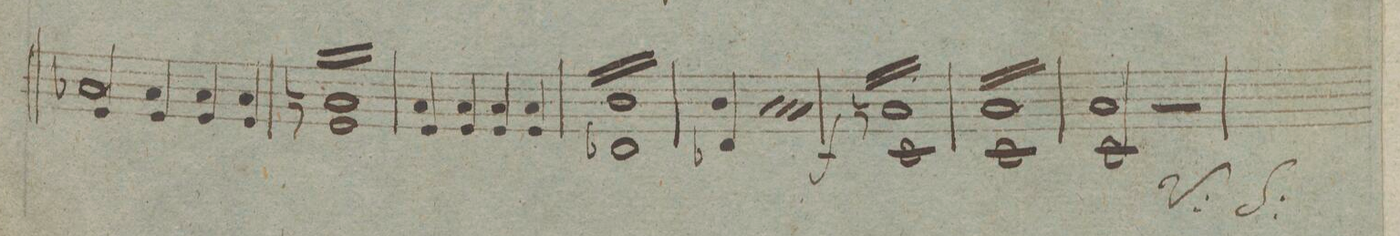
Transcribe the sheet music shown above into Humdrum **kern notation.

**kern	**dynam
*I"Viola	*
*clefC3	*
*k[]	*
*met(c|)	*
*M2/2	*
*^	*
4F/	4B-X/	.
4B-/ 4F/	2.ryy	.
4B-/ 4F/	.	.
4B-/ 4F/	.	.
*v	*v	*
=85	=85
16Bn/LL 16F/	.
16B/ 16F/	.
16B/ 16F/	.
16B/ 16F/	.
16B/ 16F/	.
16B/ 16F/	.
16B/ 16F/	.
16B/ 16F/	.
16B/ 16F/	.
16B/ 16F/	.
16B/ 16F/	.
16B/ 16F/	.
16B/ 16F/	.
16B/ 16F/	.
16B/ 16F/	.
16B/JJ 16F/	.
=86	=86
4B/ 4F/	.
4B/ 4F/	.
4B/ 4F/	.
4B/ 4F/	.
=87	=87
16c/LL 16E-X/	.
16c/ 16E-/	.
16c/ 16E-/	.
16c/ 16E-/	.
16c/ 16E-/	.
16c/ 16E-/	.
16c/ 16E-/	.
16c/ 16E-/	.
16c/ 16E-/	.
16c/ 16E-/	.
16c/ 16E-/	.
16c/ 16E-/	.
16c/ 16E-/	.
16c/ 16E-/	.
16c/ 16E-/	.
16c/JJ 16E-/	.
=88	=88
4c/ 4E-X/	.
4c/ 4E-/	.
4c/ 4E-/	.
4c/ 4E-/	.
=89	=89
16Bn/LL 16D/	f
16B/ 16D/	.
16B/ 16D/	.
16B/ 16D/	.
16B/ 16D/	.
16B/ 16D/	.
16B/ 16D/	.
16B/ 16D/	.
16B/ 16D/	.
16B/ 16D/	.
16B/ 16D/	.
16B/ 16D/	.
16B/ 16D/	.
16B/ 16D/	.
16B/ 16D/	.
16B/JJ 16D/	.
=90	=90
16B/LL 16D/	.
16B/ 16D/	.
16B/ 16D/	.
16B/ 16D/	.
16B/ 16D/	.
16B/ 16D/	.
16B/ 16D/	.
16B/ 16D/	.
16B/ 16D/	.
16B/ 16D/	.
16B/ 16D/	.
16B/ 16D/	.
16B/ 16D/	.
16B/ 16D/	.
16B/ 16D/	.
16B/JJ 16D/	.
=91	=91
2B/ 2D/	.
2r	.
=92	=92
*-	*-
